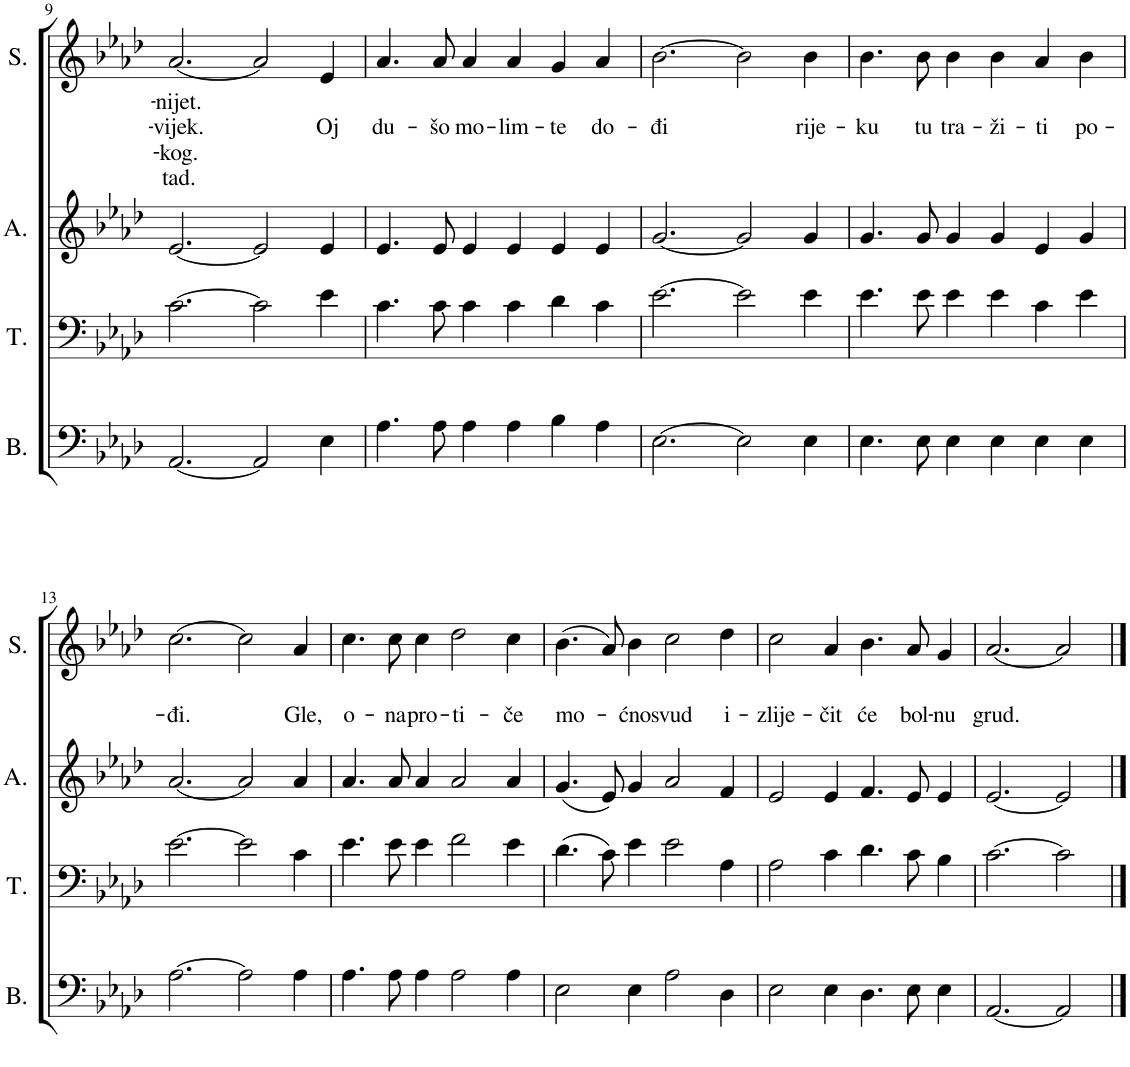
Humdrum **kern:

**kern	**kern	**kern	**kern	**text	**text	**text	**text
*part4	*part3	*part2	*part1	*part1	*part1	*part1	*part1
*staff4	*staff3	*staff2	*staff1	*staff1	*staff1	*staff1	*staff1
*I"Bass	*I"Tenor	*I"Alto	*I"Soprano	*	*	*	*
*I'B.	*I'T.	*I'A.	*I'S.	*	*	*	*
!!LO:PB:g=z
*clefF4	*clefF4	*clefG2	*clefG2	*	*	*	*
*k[b-e-a-d-]	*k[b-e-a-d-]	*k[b-e-a-d-]	*k[b-e-a-d-]	*	*	*	*
*M6/4	*M6/4	*M6/4	*M6/4	*	*	*	*
=9	=9	=9	=9	=9	=9	=9	=9
!	!	!	!	!LO:LY:b	!LO:LY:b	!LO:LY:b	!LO:LY:b
[2.AA-/	[2.c\	[2.e-/	[2.a-/	-nijet.	-vijek.	-kog.	tad.
2AA-/]	2c\]	2e-/]	2a-/]	.	.	.	.
!	!	!	!	!	!LO:LY:b	!	!
4E-\	4e-\	4e-/	4e-/	.	Oj	.	.
=10	=10	=10	=10	=10	=10	=10	=10
!	!	!	!	!	!LO:LY:b	!	!
4.A-\	4.c\	4.e-/	4.a-/	.	du-	.	.
!	!	!	!	!	!LO:LY:b	!	!
8A-\	8c\	8e-/	8a-/	.	-šo	.	.
!	!	!	!	!	!LO:LY:b	!	!
4A-\	4c\	4e-/	4a-/	.	mo-	.	.
!	!	!	!	!	!LO:LY:b	!	!
4A-\	4c\	4e-/	4a-/	.	-lim-	.	.
!	!	!	!	!	!LO:LY:b	!	!
4B-\	4d-\	4e-/	4g/	.	-te	.	.
!	!	!	!	!	!LO:LY:b	!	!
4A-\	4c\	4e-/	4a-/	.	do-	.	.
=11	=11	=11	=11	=11	=11	=11	=11
!	!	!	!	!	!LO:LY:b	!	!
[2.E-\	[2.e-\	[2.g/	[2.b-\	.	-đi	.	.
2E-\]	2e-\]	2g/]	2b-\]	.	.	.	.
!	!	!	!	!	!LO:LY:b	!	!
4E-\	4e-\	4g/	4b-\	.	rije-	.	.
=12	=12	=12	=12	=12	=12	=12	=12
!	!	!	!	!	!LO:LY:b	!	!
4.E-\	4.e-\	4.g/	4.b-\	.	-ku	.	.
!	!	!	!	!	!LO:LY:b	!	!
8E-\	8e-\	8g/	8b-\	.	tu	.	.
!	!	!	!	!	!LO:LY:b	!	!
4E-\	4e-\	4g/	4b-\	.	tra-	.	.
!	!	!	!	!	!LO:LY:b	!	!
4E-\	4e-\	4g/	4b-\	.	-ži-	.	.
!	!	!	!	!	!LO:LY:b	!	!
4E-\	4c\	4e-/	4a-/	.	-ti	.	.
!	!	!	!	!	!LO:LY:b	!	!
4E-\	4e-\	4g/	4b-\	.	po-	.	.
!!LO:LB:g=z
=13	=13	=13	=13	=13	=13	=13	=13
!	!	!	!	!	!LO:LY:b	!	!
[2.A-\	[2.e-\	[2.a-/	[2.cc\	.	-đi.	.	.
2A-\]	2e-\]	2a-/]	2cc\]	.	.	.	.
!	!	!	!	!	!LO:LY:b	!	!
4A-\	4c\	4a-/	4a-/	.	Gle,	.	.
=14	=14	=14	=14	=14	=14	=14	=14
!	!	!	!	!	!LO:LY:b	!	!
4.A-\	4.e-\	4.a-/	4.cc\	.	o-	.	.
!	!	!	!	!	!LO:LY:b	!	!
8A-\	8e-\	8a-/	8cc\	.	-na	.	.
!	!	!	!	!	!LO:LY:b	!	!
4A-\	4e-\	4a-/	4cc\	.	pro-	.	.
!	!	!	!	!	!LO:LY:b	!	!
2A-\	2f\	2a-/	2dd-\	.	-ti-	.	.
!	!	!	!	!	!LO:LY:b	!	!
4A-\	4e-\	4a-/	4cc\	.	-če	.	.
=15	=15	=15	=15	=15	=15	=15	=15
!	!	!	!	!	!LO:LY:b	!	!
2E-\	(4.d-\	(4.g/	(4.b-\	.	mo-	.	.
.	8c\)	8e-/)	8a-/)	.	.	.	.
!	!	!	!	!	!LO:LY:b	!	!
4E-\	4e-\	4g/	4b-\	.	-ćno	.	.
!	!	!	!	!	!LO:LY:b	!	!
2A-\	2e-\	2a-/	2cc\	.	svud	.	.
!	!	!	!	!	!LO:LY:b	!	!
4D-\	4A-\	4f/	4dd-\	.	i-	.	.
=16	=16	=16	=16	=16	=16	=16	=16
!	!	!	!	!	!LO:LY:b	!	!
2E-\	2A-\	2e-/	2cc\	.	-zlije-	.	.
!	!	!	!	!	!LO:LY:b	!	!
4E-\	4c\	4e-/	4a-/	.	-čit	.	.
!	!	!	!	!	!LO:LY:b	!	!
4.D-\	4.d-\	4.f/	4.b-\	.	će	.	.
!	!	!	!	!	!LO:LY:b	!	!
8E-\	8c\	8e-/	8a-/	.	bol-	.	.
!	!	!	!	!	!LO:LY:b	!	!
4E-\	4B-\	4e-/	4g/	.	-nu	.	.
=17	=17	=17	=17	=17	=17	=17	=17
!	!	!	!	!	!LO:LY:b	!	!
[2.AA-/	[2.c\	[2.e-/	[2.a-/	.	grud.	.	.
2AA-/]	2c\]	2e-/]	2a-/]	.	.	.	.
==	==	==	==	==	==	==	==
*-	*-	*-	*-	*-	*-	*-	*-
